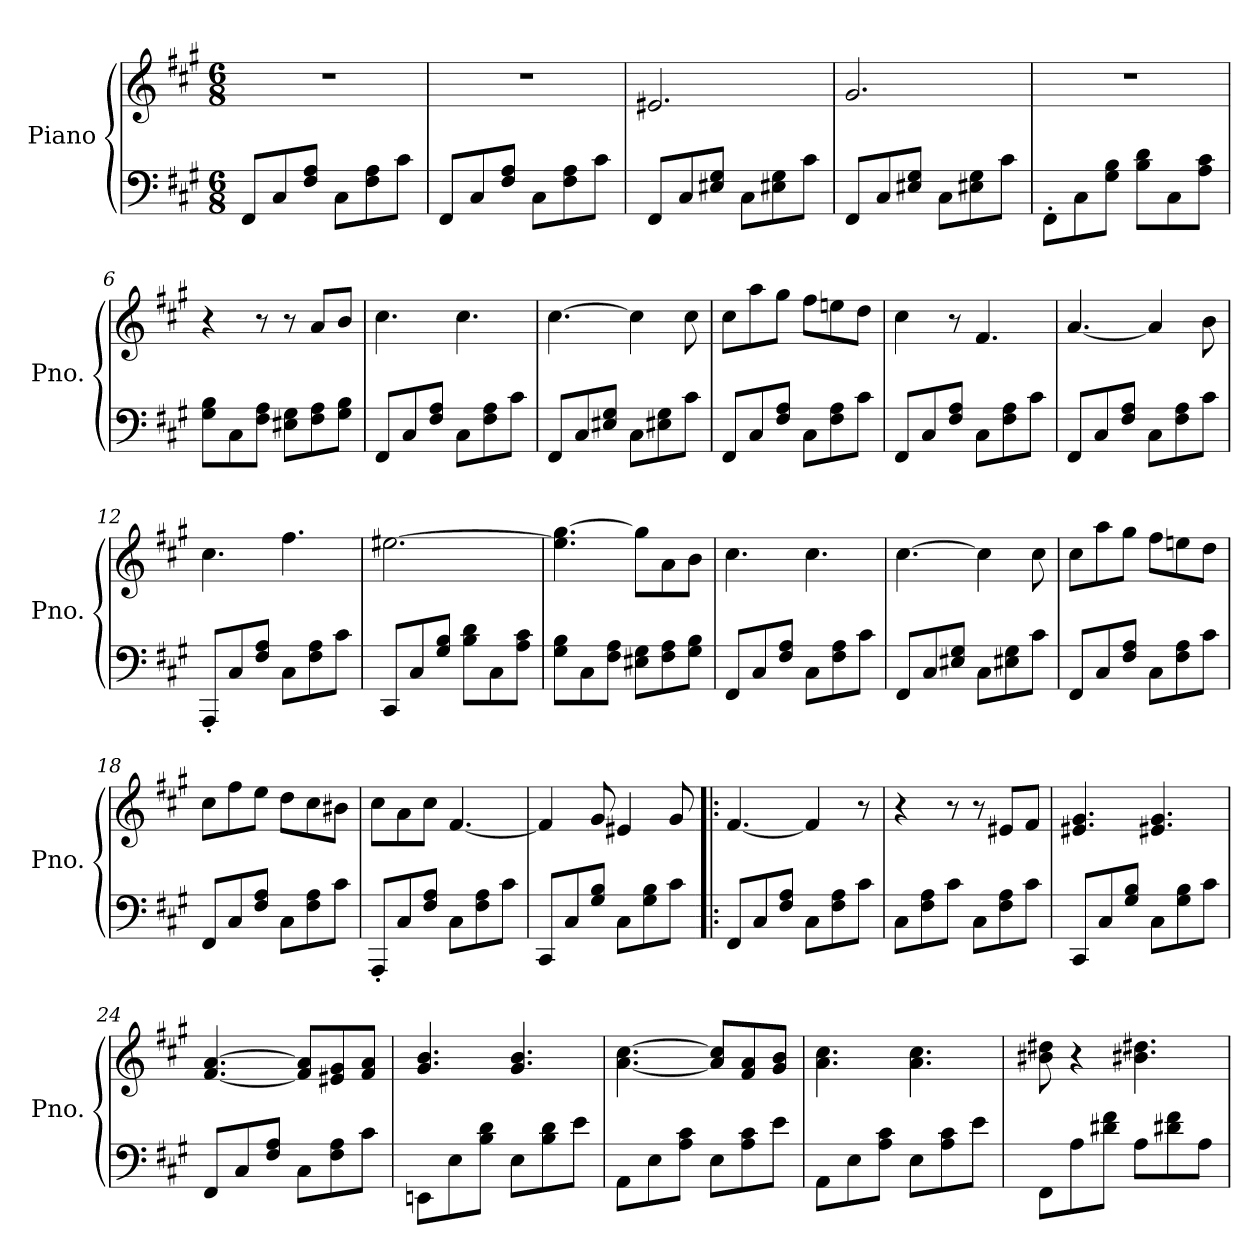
**kern	**kern
*part1	*part1
*staff2	*staff1
*I"Piano	*
*I'Pno.	*
*clefF4	*clefG2
*k[f#c#g#]	*k[f#c#g#]
*A:	*A:
*M6/8	*M6/8
=1	=1
8FF#/L	2.r
8C#/	.
8F#/ 8A/J	.
8C#\L	.
8F#\ 8A\	.
8c#\J	.
=2	=2
8FF#/L	2.r
8C#/	.
8F#/ 8A/J	.
8C#\L	.
8F#\ 8A\	.
8c#\J	.
=3	=3
8FF#/L	2.e#X/
8C#/	.
8E#X/ 8G#/J	.
8C#\L	.
8E#X\ 8G#\	.
8c#\J	.
=4	=4
8FF#/L	2.g#/
8C#/	.
8E#X/ 8G#/J	.
8C#\L	.
8E#X\ 8G#\	.
8c#\J	.
!!LO:LB:g=z
=5	=5
8FF#'\L	2.r
8C#\	.
8G#\ 8B\J	.
8B\ 8d\L	.
8C#\	.
8A\ 8c#\J	.
=6	=6
8G#\ 8B\L	4r
8C#\	.
8F#\ 8A\J	8r
8E#X\ 8G#\L	8r
8F#\ 8A\	8a/L
8G#\ 8B\J	8b/J
=7	=7
8FF#/L	4.cc#\
8C#/	.
8F#/ 8A/J	.
8C#\L	4.cc#\
8F#\ 8A\	.
8c#\J	.
=8	=8
8FF#/L	[4.cc#\
8C#/	.
8E#X/ 8G#/J	.
8C#\L	4cc#\]
8E#X\ 8G#\	.
8c#\J	8cc#\
=9	=9
8FF#/L	8cc#\L
8C#/	8aa\
8F#/ 8A/J	8gg#\J
8C#\L	8ff#\L
8F#\ 8A\	8een\
8c#\J	8dd\J
!!LO:LB:g=z
=10	=10
8FF#/L	4cc#\
8C#/	.
8F#/ 8A/J	8r
8C#\L	4.f#/
8F#\ 8A\	.
8c#\J	.
=11	=11
8FF#/L	[4.a/
8C#/	.
8F#/ 8A/J	.
8C#\L	4a/]
8F#\ 8A\	.
8c#\J	8b\
=12	=12
8AAA'/L	4.cc#\
8C#/	.
8F#/ 8A/J	.
8C#\L	4.ff#\
8F#\ 8A\	.
8c#\J	.
=13	=13
8CC#/L	[2.ee#X\
8C#/	.
8G#/ 8B/J	.
8B\ 8d\L	.
8C#\	.
8A\ 8c#\J	.
=14	=14
8G#\ 8B\L	4.ee#\] [4.gg#\
8C#\	.
8F#\ 8A\J	.
8E#X\ 8G#\L	8gg#\L]
8F#\ 8A\	8a\
8G#\ 8B\J	8b\J
!!LO:LB:g=z
=15	=15
8FF#/L	4.cc#\
8C#/	.
8F#/ 8A/J	.
8C#\L	4.cc#\
8F#\ 8A\	.
8c#\J	.
=16	=16
8FF#/L	[4.cc#\
8C#/	.
8E#X/ 8G#/J	.
8C#\L	4cc#\]
8E#X\ 8G#\	.
8c#\J	8cc#\
=17	=17
8FF#/L	8cc#\L
8C#/	8aa\
8F#/ 8A/J	8gg#\J
8C#\L	8ff#\L
8F#\ 8A\	8een\
8c#\J	8dd\J
=18	=18
8FF#/L	8cc#\L
8C#/	8ff#\
8F#/ 8A/J	8ee\J
8C#\L	8dd\L
8F#\ 8A\	8cc#\
8c#\J	8b#X\J
=19	=19
8AAA'/L	8cc#\L
8C#/	8a\
8F#/ 8A/J	8cc#\J
8C#\L	[4.f#/
8F#\ 8A\	.
8c#\J	.
!!LO:PB:g=z
=20	=20
8CC#/L	4f#/]
8C#/	.
8G#/ 8B/J	8g#/
8C#\L	4e#X/
8G#\ 8B\	.
8c#\J	8g#/
=21!|:	=21!|:
8FF#/L	[4.f#/
8C#/	.
8F#/ 8A/J	.
8C#\L	4f#/]
8F#\ 8A\	.
8c#\J	8r
=22	=22
8C#\L	4r
8F#\ 8A\	.
8c#\J	8r
8C#\L	8r
8F#\ 8A\	8e#X/L
8c#\J	8f#/J
=23	=23
8CC#/L	4.e#X/ 4.g#/
8C#/	.
8G#/ 8B/J	.
8C#\L	4.e#X/ 4.g#/
8G#\ 8B\	.
8c#\J	.
!!LO:LB:g=z
=24	=24
8FF#/L	[4.f#/ [4.a/
8C#/	.
8F#/ 8A/J	.
8C#\L	8f#/] 8a/]L
8F#\ 8A\	8e#X/ 8g#/
8c#\J	8f#/ 8a/J
=25	=25
8EEn\L	4.g#/ 4.b/
8E\	.
8B\ 8d\J	.
8E\L	4.g#/ 4.b/
8B\ 8d\	.
8e\J	.
=26	=26
8AA\L	[4.a\ [4.cc#\
8E\	.
8A\ 8c#\J	.
8E\L	8a/] 8cc#/]L
8A\ 8c#\	8f#/ 8a/
8e\J	8g#/ 8b/J
=27	=27
8AA\L	4.a\ 4.cc#\
8E\	.
8A\ 8c#\J	.
8E\L	4.a\ 4.cc#\
8A\ 8c#\	.
8e\J	.
!!LO:LB:g=z
=28	=28
8FF#\L	8b#X\ 8dd#X\
8A\	4r
8d#X\ 8f#\J	.
8A\L	4.b#X\ 4.dd#X\
8d#X\ 8f#\	.
8A\J	.
=	=
*-	*-
